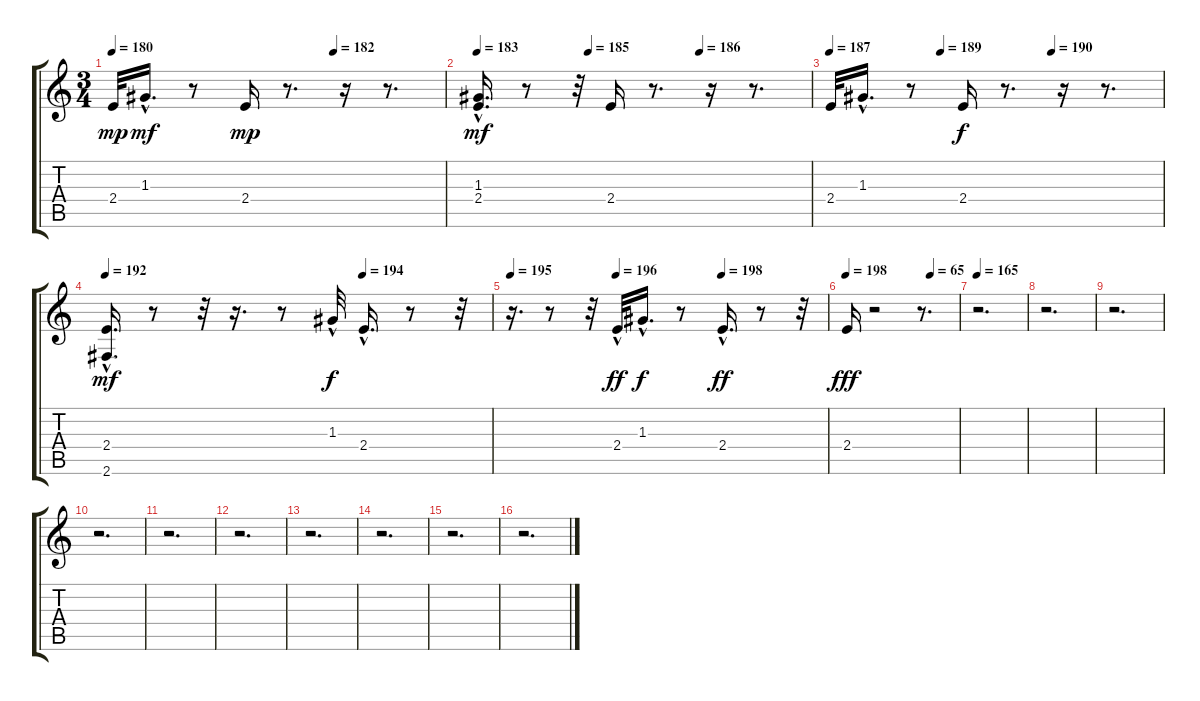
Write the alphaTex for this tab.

\track "" {instrument distortionguitar}
\staff {score tabs}
\tuning (E4 B3 G3 D3 A2 E2) {hide}
\ts (3 4)
\tempo 180
\tempo (182 0.6666666666666666)
\clef g2
\ks c
2.4.32{dy mp volume 10} 1.3{hac}.16{d dy mf} r.8 2.4.16{dy mp volume 10} r.8{d} r.16{volume 10} r.8{d} |
\tempo 183
\tempo (185 0.3333333333333333)
\tempo (186 0.6666666666666666)
(1.3{hac} 2.4).16{d dy mf volume 11} r.8 r.32 2.4.16{volume 12} r.8{d} r.16{volume 12} r.8{d} |
\tempo 187
\tempo (189 0.3333333333333333)
\tempo (190 0.6666666666666666)
2.4.32{volume 12} 1.3{hac}.16{d} r.8 2.4.16{dy f volume 13} r.8{d} r.16{volume 13} r.8{d} |
\tempo 192
\tempo (194 0.6666666666666666)
(2.4 2.6{hac}).16{d dy mf volume 14} r.8 r.32 r.16{d volume 14} r.8 1.3{hac}.32{dy f volume 14} 2.4{hac}.16{d} r.8 r.32 |
\tempo 195
\tempo (196 0.3333333333333333)
\tempo (198 0.6666666666666666)
r.16{d volume 15} r.8 r.32 2.4{hac}.32{dy ff volume 15} 1.3{hac}.16{d dy f volume 15} r.8 2.4{hac}.16{d dy ff volume 16} r.8 r.32 |
\tempo 198
\tempo (65 0.75)
2.4.16{dy fff volume 16} r.2 r.8{d} |
\tempo 165
r.2{d} |
r.2{d} |
r.2{d} |
r.2{d} |
r.2{d} |
r.2{d} |
r.2{d} |
r.2{d} |
r.2{d} |
r.2{d}
